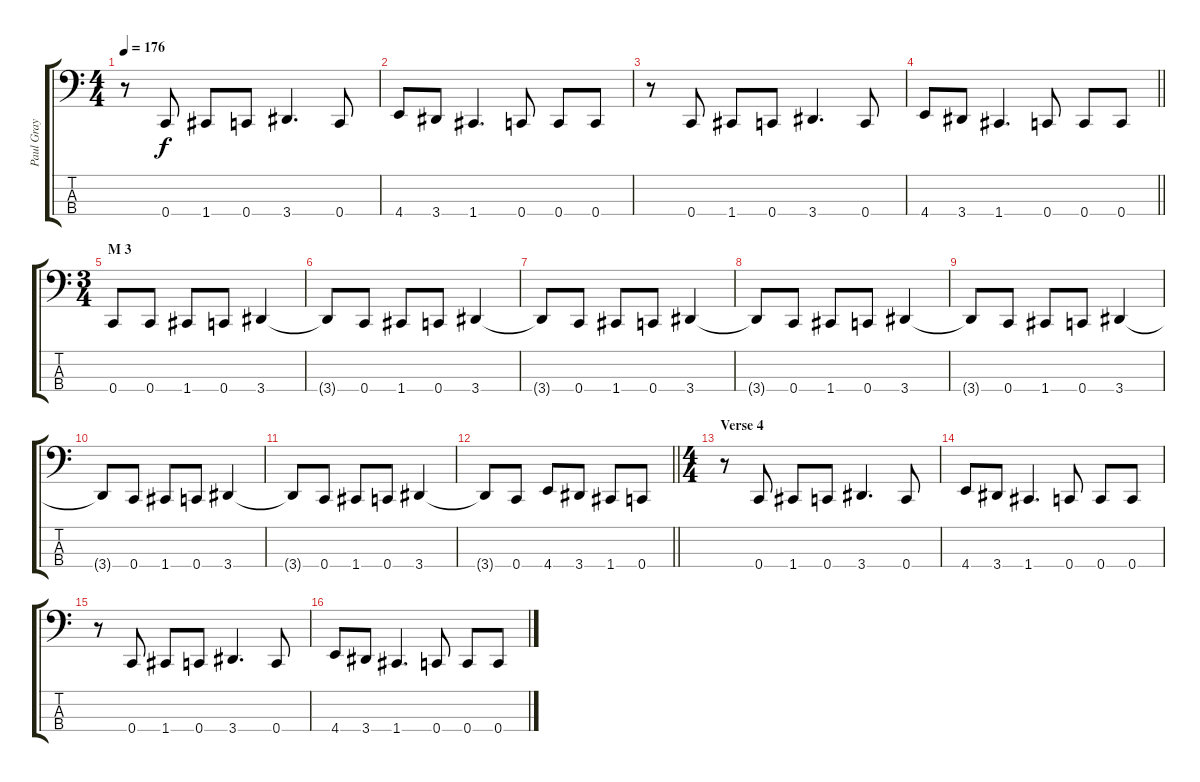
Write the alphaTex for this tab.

\track ("Paul Gray" "Paul Gray") {instrument electricbasspick}
\staff {score tabs}
\tuning (F2 C2 G1 C1) {hide}
\ts (4 4)
\tempo 176
\clef f4
\ks c
r.8{dy f} 0.4.8 1.4.8 0.4.8 3.4.4{d} 0.4.8 |
4.4.8 3.4.8 1.4.4{d} 0.4.8 0.4.8 0.4.8 |
r.8 0.4.8 1.4.8 0.4.8 3.4.4{d} 0.4.8 |
\barLineRight lightlight
4.4.8 3.4.8 1.4.4{d} 0.4.8 0.4.8 0.4.8 |
\ts (3 4)
\section ("" "M 3")
0.4.8 0.4.8 1.4.8 0.4.8 3.4.4 |
3.4{t}.8 0.4.8 1.4.8 0.4.8 3.4.4 |
3.4{t}.8 0.4.8 1.4.8 0.4.8 3.4.4 |
3.4{t}.8 0.4.8 1.4.8 0.4.8 3.4.4 |
3.4{t}.8 0.4.8 1.4.8 0.4.8 3.4.4 |
3.4{t}.8 0.4.8 1.4.8 0.4.8 3.4.4 |
3.4{t}.8 0.4.8 1.4.8 0.4.8 3.4.4 |
\barLineRight lightlight
3.4{t}.8 0.4.8 4.4.8 3.4.8 1.4.8 0.4.8 |
\ts (4 4)
\section ("" "Verse 4")
r.8 0.4.8 1.4.8 0.4.8 3.4.4{d} 0.4.8 |
4.4.8 3.4.8 1.4.4{d} 0.4.8 0.4.8 0.4.8 |
r.8 0.4.8 1.4.8 0.4.8 3.4.4{d} 0.4.8 |
4.4.8 3.4.8 1.4.4{d} 0.4.8 0.4.8 0.4.8
